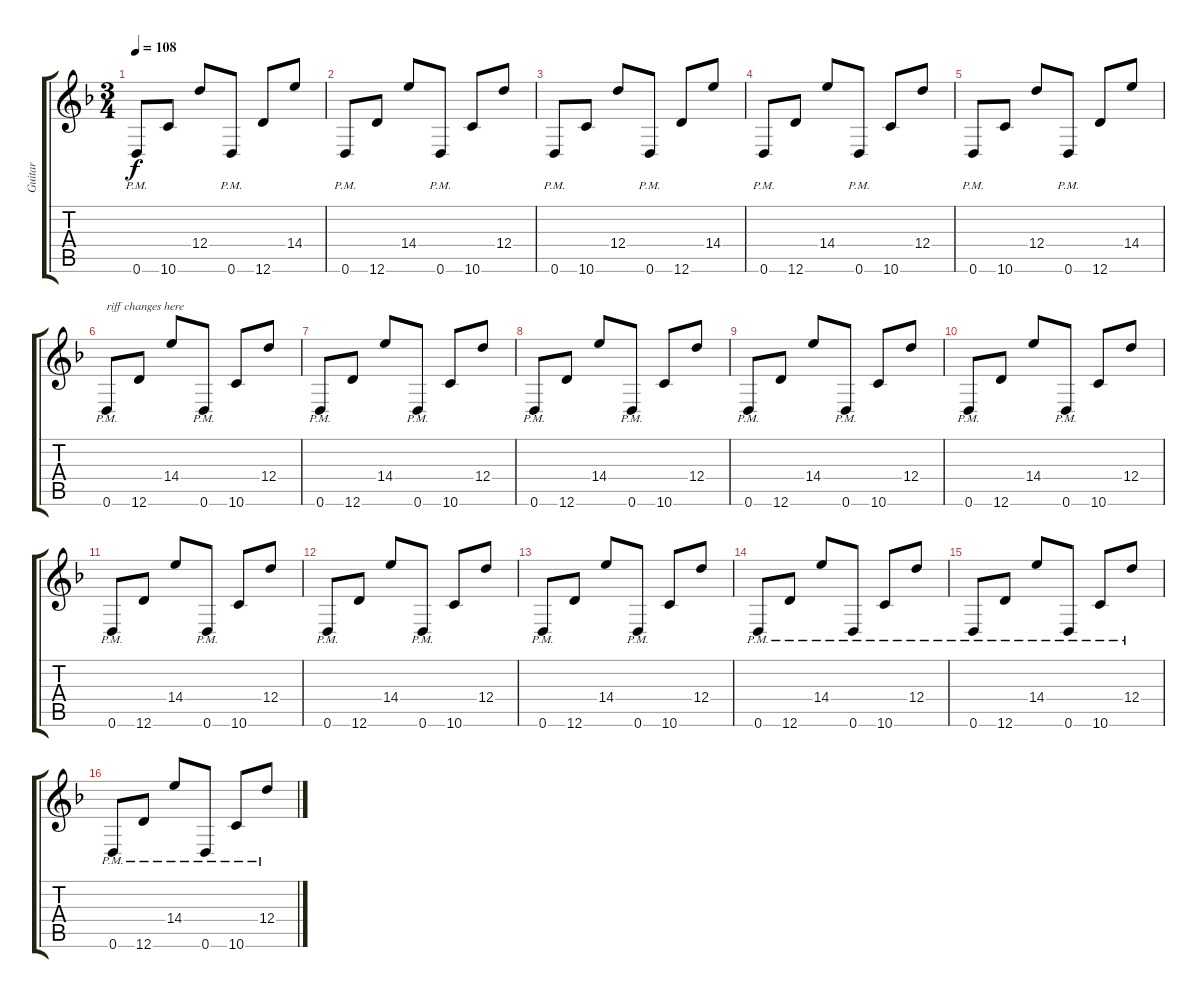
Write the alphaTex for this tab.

\track ("Guitar" "Guitar") {instrument distortionguitar}
\staff {score tabs}
\tuning (E4 B3 G3 D3 A2 D2) {hide}
\ts (3 4)
\tempo 108
\clef g2
\ks dminor
0.6{pm}.8{dy f} 10.6.8 12.4.8 0.6{pm}.8 12.6.8 14.4.8 |
0.6{pm}.8 12.6.8 14.4.8 0.6{pm}.8 10.6.8 12.4.8 |
0.6{pm}.8 10.6.8 12.4.8 0.6{pm}.8 12.6.8 14.4.8 |
0.6{pm}.8 12.6.8 14.4.8 0.6{pm}.8 10.6.8 12.4.8 |
0.6{pm}.8 10.6.8 12.4.8 0.6{pm}.8 12.6.8 14.4.8 |
0.6{pm}.8{txt "riff changes here" volume 4} 12.6.8{volume 12} 14.4.8 0.6{pm}.8 10.6.8 12.4.8 |
0.6{pm}.8 12.6.8 14.4.8 0.6{pm}.8 10.6.8 12.4.8 |
0.6{pm}.8 12.6.8 14.4.8 0.6{pm}.8 10.6.8 12.4.8 |
0.6{pm}.8 12.6.8 14.4.8 0.6{pm}.8 10.6.8 12.4.8 |
0.6{pm}.8 12.6.8 14.4.8 0.6{pm}.8 10.6.8 12.4.8 |
0.6{pm}.8 12.6.8 14.4.8 0.6{pm}.8 10.6.8 12.4.8 |
0.6{pm}.8 12.6.8 14.4.8 0.6{pm}.8 10.6.8 12.4.8 |
0.6{pm}.8 12.6.8 14.4.8 0.6{pm}.8 10.6.8 12.4.8 |
0.6{pm}.8{volume 11} 12.6{pm}.8 14.4{pm}.8 0.6{pm}.8 10.6{pm}.8 12.4{pm}.8 |
0.6{pm}.8 12.6{pm}.8 14.4{pm}.8 0.6{pm}.8 10.6{pm}.8 12.4{pm}.8 |
0.6{pm}.8 12.6{pm}.8 14.4{pm}.8 0.6{pm}.8 10.6{pm}.8 12.4{pm}.8
